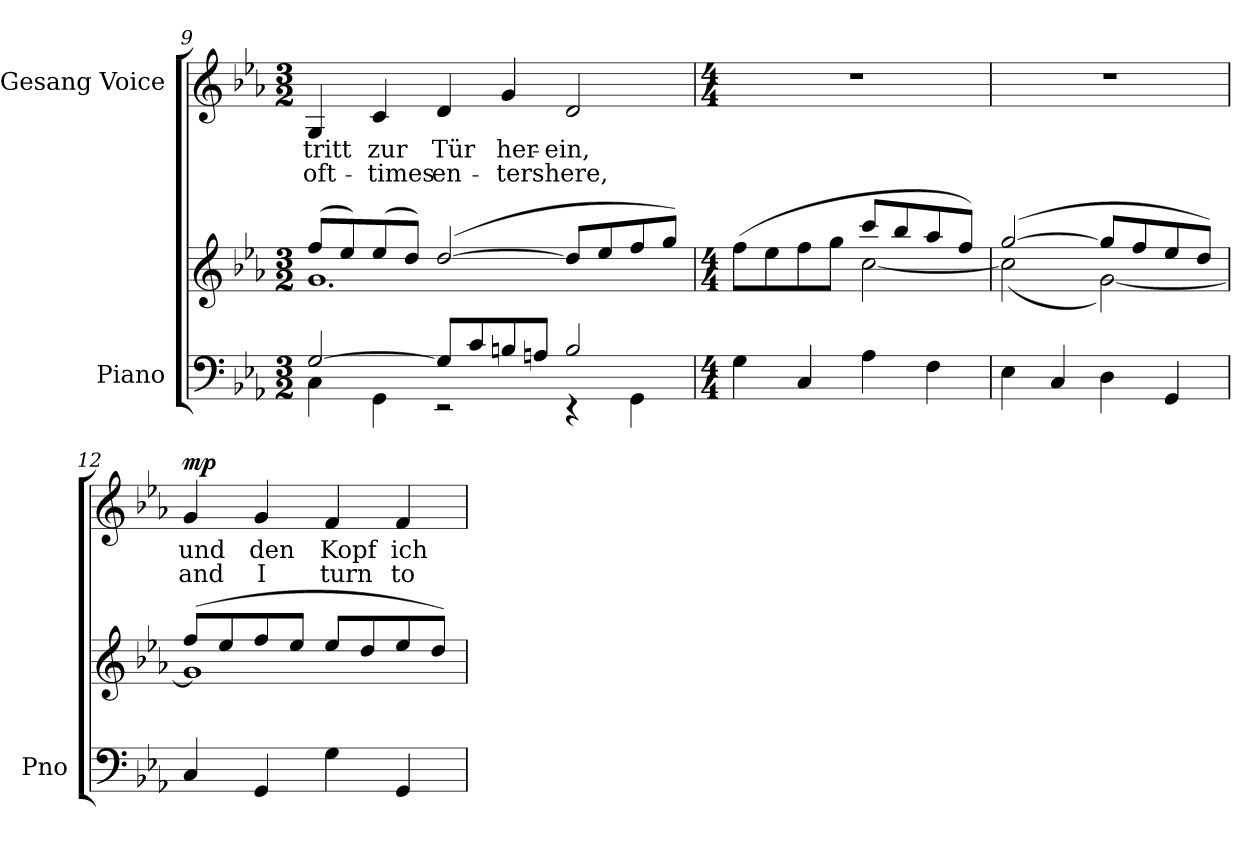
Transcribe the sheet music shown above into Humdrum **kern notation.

**kern	**kern	**kern	**text	**text	**dynam
*part2	*part2	*part1	*part1	*part1	*part1
*staff3	*staff2	*staff1	*staff1	*staff1	*staff1
*I"Piano	*	*I"Gesang Voice	*	*	*
*I'Pno	*	*	*	*	*
*clefF4	*clefG2	*clefG2	*	*	*
*k[b-e-a-]	*k[b-e-a-]	*k[b-e-a-]	*	*	*
*M3/2	*M3/2	*M3/2	*	*	*
=9	=9	=9	=9	=9	=9
*^	*^	*	*	*	*
!	!	!	!	!	!LO:LY:b	!LO:LY:b	!
[2G/	4C\	(>8ff/L	1.g	4G/	tritt	oft-	.
.	.	8ee-/)	.	.	.	.	.
!	!	!	!	!	!LO:LY:b	!LO:LY:b	!
.	4GG\	(>8ee-/	.	4c/	zur	-times	.
.	.	8dd/J)	.	.	.	.	.
!	!	!	!	!	!LO:LY:b	!LO:LY:b	!
8G/L]	2r	(>[2dd/	.	4d/	Tür	en-	.
8c/	.	.	.	.	.	.	.
!	!	!	!	!	!LO:LY:b	!LO:LY:b	!
8Bn/	.	.	.	4g/	her-	-ters	.
8An/J	.	.	.	.	.	.	.
!	!	!	!	!	!LO:LY:b	!LO:LY:b	!
2B/	4r	8dd/L]	.	2d/	-ein,	here,	.
.	.	8ee-/	.	.	.	.	.
.	4GG\	8ff/	.	.	.	.	.
.	.	8gg/J)	.	.	.	.	.
*v	*v	*	*	*	*	*	*
=10	=10	=10	=10	=10	=10	=10
*M4/4	*M4/4	*	*M4/4	*	*	*
4G\	(>8ff\L	2ryy	1r	.	.	.
.	8ee-\	.	.	.	.	.
4C/	8ff\	.	.	.	.	.
.	8gg\J	.	.	.	.	.
4A-\	8ccc/L	[2cc\	.	.	.	.
.	8bb-/	.	.	.	.	.
4F\	8aa-/	.	.	.	.	.
.	8ff/J)	.	.	.	.	.
=11	=11	=11	=11	=11	=11	=11
4E-\	(>[2gg/	(<2cc\]	1r	.	.	.
4C/	.	.	.	.	.	.
4D\	8gg/L]	[2g\)	.	.	.	.
.	8ff/	.	.	.	.	.
4GG/	8ee-/	.	.	.	.	.
.	8dd/J)	.	.	.	.	.
!!LO:PB:g=z
=12	=12	=12	=12	=12	=12	=12
!	!	!	!	!LO:LY:b	!LO:LY:b	!LO:DY:a
4C/	(>8ff/L	1g]	4g/	und	and	mp
.	8ee-/	.	.	.	.	.
!	!	!	!	!LO:LY:b	!LO:LY:b	!
4GG/	8ff/	.	4g/	den	I	.
.	8ee-/J	.	.	.	.	.
!	!	!	!	!LO:LY:b	!LO:LY:b	!
4G\	8ee-/L	.	4f/	Kopf	turn	.
.	8dd/	.	.	.	.	.
!	!	!	!	!LO:LY:b	!LO:LY:b	!
4GG/	8ee-/	.	4f/	ich	to	.
.	8dd/J)	.	.	.	.	.
*	*v	*v	*	*	*	*
=	=	=	=	=	=
*-	*-	*-	*-	*-	*-
